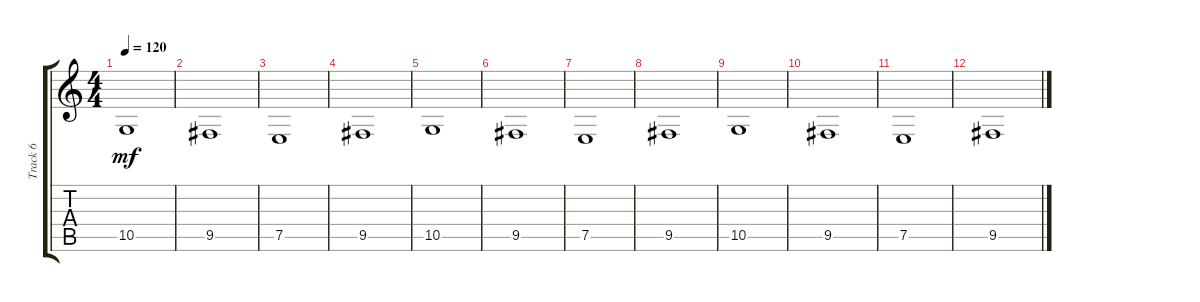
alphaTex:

\track ("Track 6" "Track 6") {instrument stringensemble1}
\staff {score tabs}
\tuning (E4 B3 G3 D3 A2 E2) {hide}
\ts (4 4)
\tempo 120
\clef g2
\ks c
10.5.1{dy mf} |
9.5.1 |
7.5.1 |
9.5.1 |
10.5.1 |
9.5.1 |
7.5.1 |
9.5.1 |
10.5.1 |
9.5.1 |
7.5.1 |
9.5.1
